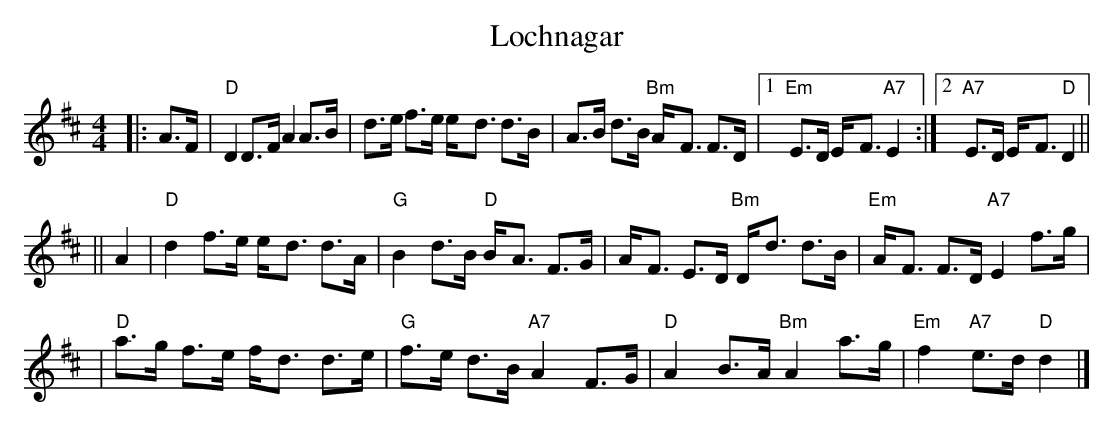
X:1
T: Lochnagar
M: 4/4
L: 1/8
K: D
|: A>F | "D"D2 D>F A2 A>B | d>e f>e e-<d d>B | A>B d>B "Bm"A-<F F>D |1 "Em"E>D E-<F "A7"E2 :|2 "A7"E>D E-<F "D"D2 ||
|| A2  | "D"d2 f>e e-<d d>A | "G"B2 d>B "D"B-<A F>G | A-<F E>D "Bm"D-<d d>B | "Em"A-<F F>D "A7"E2 f>g |
       | "D"a>g f>e f-<d d>e | "G"f>e d>B "A7"A2 F>G | "D"A2 B>A "Bm"A2 a>g | "Em"f2 "A7"e>d "D"d2 |]
